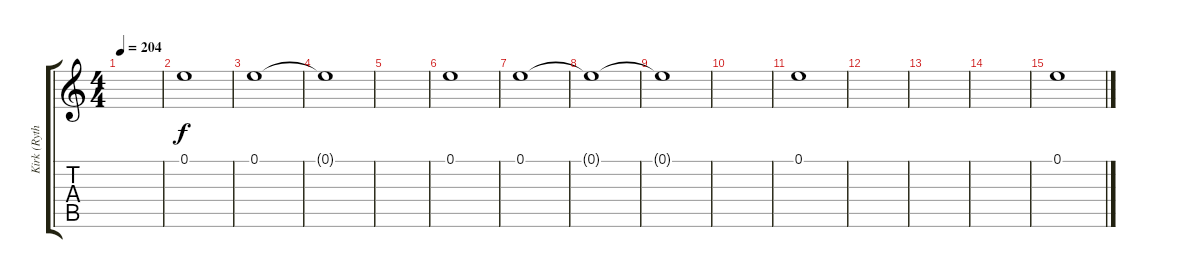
\track ("Kirk (Rythm guitar)" "Kirk (Ryth") {instrument overdrivenguitar}
\staff {score tabs}
\tuning (E4 B3 G3 D3 A2 E2) {hide}
\ts (4 4)
\tempo 204
\clef g2
\ks c
|
0.1.1 |
0.1.1 |
0.1{t}.1 |
|
0.1.1 |
0.1.1 |
0.1{t}.1 |
0.1{t}.1 |
|
0.1.1 |
|
|
|
0.1.1
